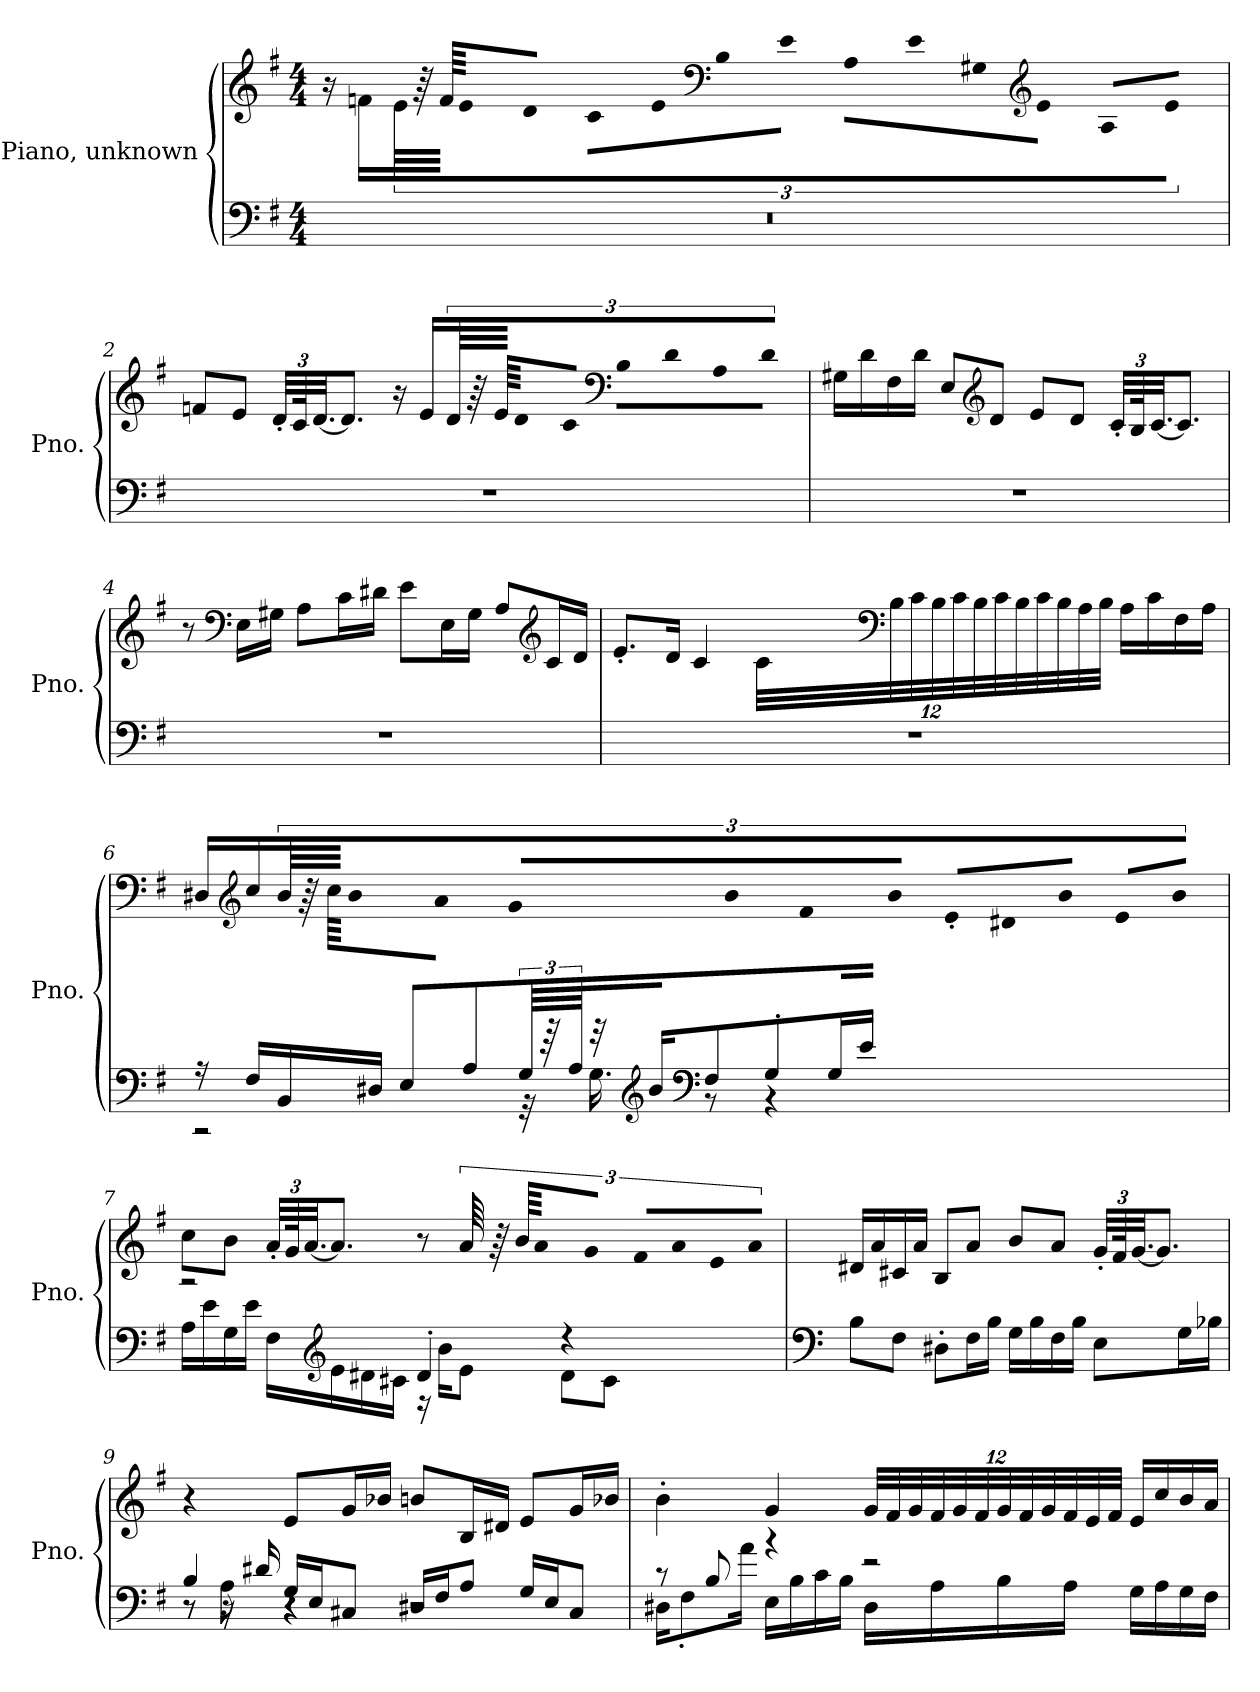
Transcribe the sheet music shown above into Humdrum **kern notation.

**kern	**kern
*part1	*part1
*staff2	*staff1
*I"Piano, unknown	*
*I'Pno.	*
*clefF4	*clefG2
*k[f#]	*k[f#]
*M4/4	*M4/4
*MM120	*MM120
=1	=1
1r	16r
.	16fn/LL
.	96e/JJkk
.	96r
.	96f/KLLL
.	32e/J
.	16d/JJ
.	16c\LL
.	16e\
*	*clefF4
.	16B\
.	16e\JJ
.	16A\LL
.	16e\
.	16G#X\
*	*clefG2
.	16e\JJ
.	8A/L
.	8e/J
=2	=2
1r	8fn/L
.	8e/J
*	*Xbrackettup
.	48d'/LLL
.	96c/K
.	[48.d/JJ
.	8.d/J]
.	16r
.	16e/LL
*	*brackettup
.	96d/JJkk
.	96r
.	96e/KLLL
.	32d/J
.	16c/JJ
*	*clefF4
.	16B\LL
.	16d\
.	16A\
.	16d\JJ
!!LO:LB:g=z
=3	=3
1r	16G#X\LL
.	16d\
.	16F#\
.	16d\JJ
.	8E/L
*	*clefG2
.	8d/J
.	8e/L
.	8d/J
*	*Xbrackettup
.	48c'/LLL
.	96B/K
.	[48.c/JJ
.	8.c/J]
=4	=4
1r	8r
*	*clefF4
.	16E\LL
.	16G#X\JJ
.	8A\L
.	16c\L
.	16d#X\JJ
.	8e\L
.	16E\L
.	16G#\JJ
.	8A/L
*	*clefG2
.	16c/L
.	16d#/JJ
!!LO:LB:g=z
=5	=5
1r	8.e'/L
.	16d/Jk
.	4c/
.	48c\LLL
*	*clefF4
.	48B\
.	48c\
.	48B\
.	48c\
.	48B\
.	48c\
.	48B\
.	48c\
.	48B\
.	48A\
.	48B\JJJ
.	16A\LL
.	16c\
.	16F#\
.	16A\JJ
!!LO:LB:g=z
=6	=6
*^	*
16r	2r	16D#X\LL
*	*	*clefG2
16F#/LL	.	16cc\
*	*	*brackettup
16BB/	.	96b\JJkk
.	.	96r
.	.	96cc\KLLL
.	.	32b\J
16D#X/JJ	.	16a\JJ
8E/L	.	16g/LL
.	.	16b/
8A/	.	16f#/
.	.	16b/JJ
96G/Jkkk	32r	8e'/L
96r	.	.
96A/	.	.
32r	16.G\	.
*clefG2	*	*
16b/KL	.	.
*clefF4	*	*
8F#/	8r	16d#X/L
.	.	16b/JJ
8G'/	4r	8e/L
16G/L	.	8b/J
16e/JJ	.	.
!!LO:LB:g=z
=7	=7	=7
2r	16A\LL	8cc\L
.	16e\	.
.	16G\	8b\J
.	16e\JJ	.
*	*	*Xbrackettup
.	16F#\LL	48a'/LLL
.	.	96g/K
.	.	[48.a/JJ
*clefG2	*	*
.	16e\	8.a/J]
.	16d#X\	.
.	16c#X\JJ	.
4d#'/	16r	8r
.	16b\KL	.
*	*	*brackettup
.	8e\J	96a/
.	.	96r
.	.	96b/KLLL
.	.	32a/J
.	.	16g/JJ
4r	8d#\L	16f#/LL
.	.	16a/
.	8c#\J	16e/
.	.	16a/JJ
*v	*v	*
=8	=8
*clefF4	*
8B\L	16d#X/LL
.	16a/
8F#\J	16c#X/
.	16a/JJ
8D#X'\L	8B/L
16F#\L	8a/J
16B\JJ	.
16G\LL	8b/L
16B\	.
16F#\	8a/J
16B\JJ	.
*	*Xbrackettup
8E\L	48g'/LLL
.	96f#/K
.	[48.g/JJ
.	8.g/J]
16G\L	.
16B-X\JJ	.
!!LO:LB:g=z
=9	=9
*^	*
*	*^	*
4B/	8r	8r	4r
.	8A\	16r	.
.	.	16d#X/	.
4r	4r	16G/LL	8e/L
.	.	16E/J	.
.	.	8C#X/J	16g/L
.	.	.	16b-X/JJ
2r	2r	16D#X/LL	8bn/L
.	.	16F#/J	.
.	.	8A/J	16B/L
.	.	.	16d#X/JJ
.	.	16G/LL	8e/L
.	.	16E/J	.
.	.	8C#/J	16g/L
.	.	.	16b-X/JJ
*	*v	*v	*
=10	=10	=10
8r	16D#X\KL	4b'\
.	8F#'\	.
8B/	.	.
.	16a\Jk	.
4r	16E\LL	4g/
.	16B\	.
.	16c\	.
.	16B\JJ	.
2r	16D#\LL	48g/LLL
.	.	48f#/
.	.	48g/
.	16A\	48f#/
.	.	48g/
.	.	48f#/
.	16B\	48g/
.	.	48f#/
.	.	48g/
.	16A\JJ	48f#/
.	.	48e/
.	.	48f#/JJJ
.	16G\LL	16e/LL
.	16A\	16cc/
.	16G\	16b/
.	16F#\JJ	16a/JJ
*v	*v	*
=	=
*-	*-
